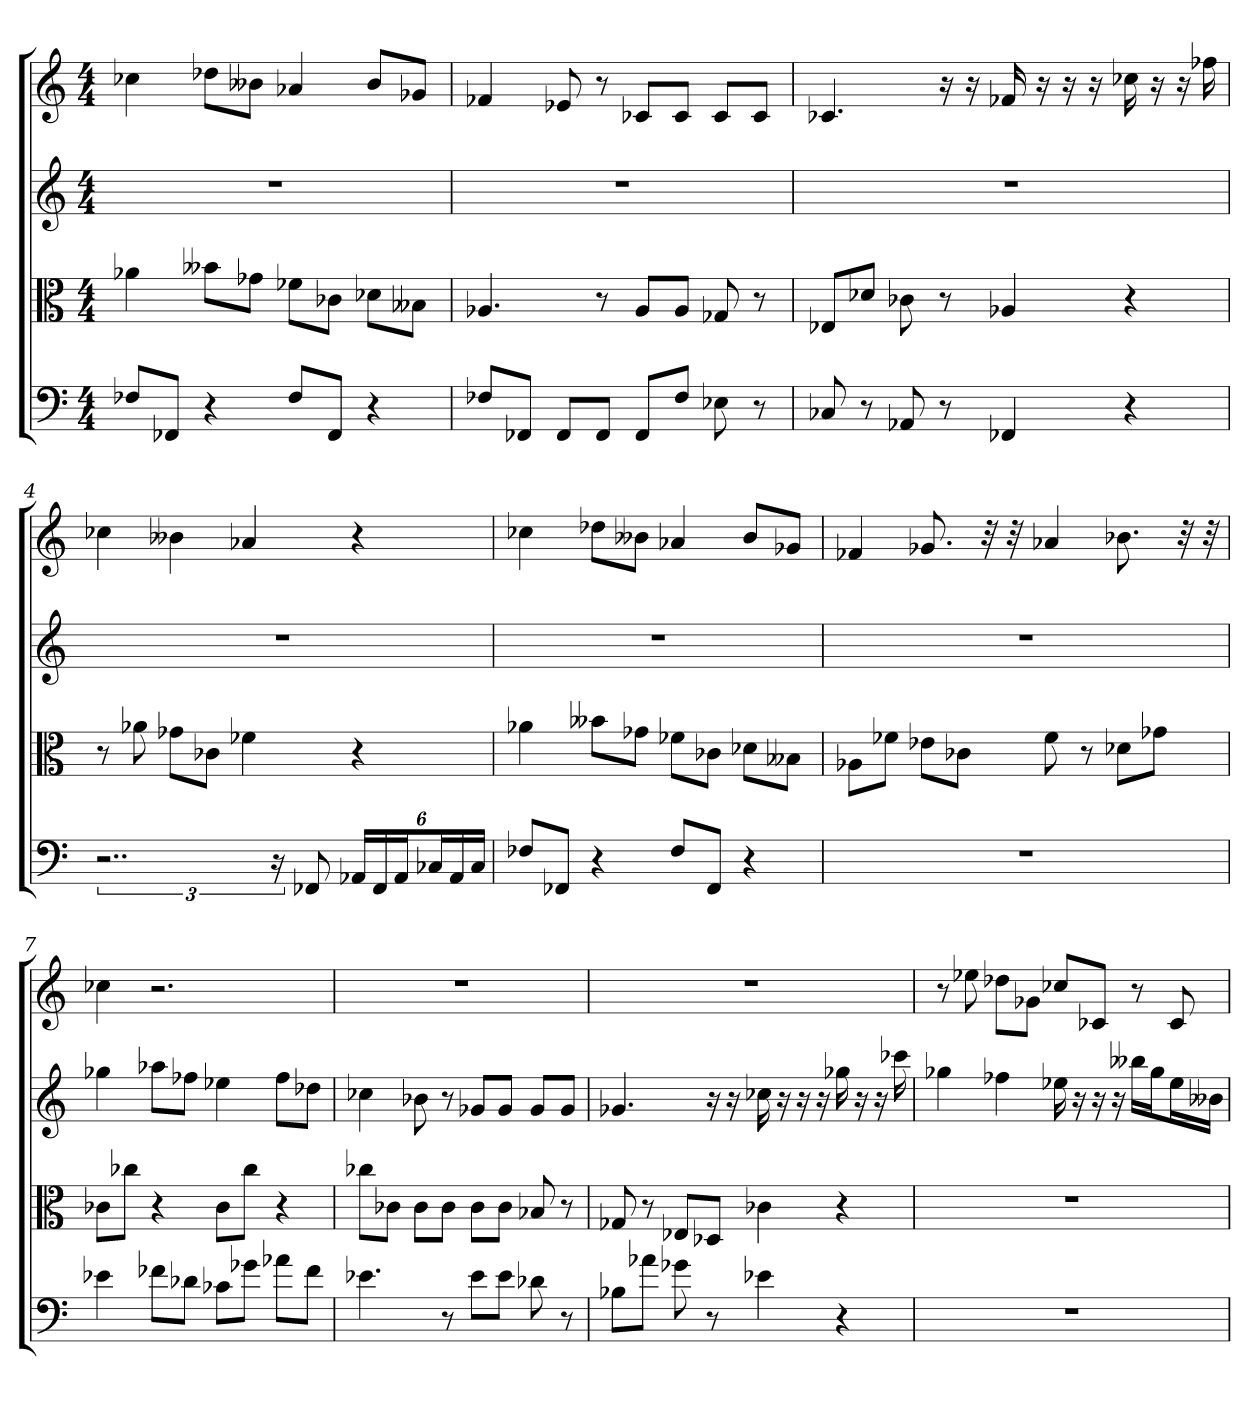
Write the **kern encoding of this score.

**kern	**kern	**kern	**kern
*part4	*part3	*part2	*part1
*staff4	*staff3	*staff2	*staff1
*clefF4	*clefC3	*clefG2	*clefG2
*k[]	*k[]	*k[]	*k[]
*M4/4	*M4/4	*M4/4	*M4/4
=	=	=	=
8F-X/L	4a-X	1r	4cc-X
8FF-X/J	.	.	.
4r	8b--X\L	.	8dd-X\L
.	8g-X\J	.	8b--X\J
8F-/L	8f-X\L	.	4a-X
8FF-/J	8c-X\J	.	.
4r	8d-X\L	.	8b--/L
.	8B--X\J	.	8g-X/J
=2	=2	=2	=2
8F-X/L	4.A-X	1r	4f-X
8FF-X/J	.	.	.
8FF-/L	.	.	8e-X
8FF-/J	8r	.	8r
8FF-/L	8A-/L	.	8c-X/L
8F-/J	8A-/J	.	8c-/J
8E-X	8G-X	.	8c-/L
8r	8r	.	8c-/J
=3	=3	=3	=3
8C-X	8E-X/L	1r	4.c-X
8r	8d-X/J	.	.
8AA-X	8c-X	.	.
8r	8r	.	16r
.	.	.	16r
4FF-X	4A-X	.	16f-X
.	.	.	16r
.	.	.	16r
.	.	.	16r
4r	4r	.	16cc-X
.	.	.	16r
.	.	.	16r
.	.	.	16ff-X
=4	=4	=4	=4
3..r	8r	1r	4cc-X
.	8a-X	.	.
.	8g-X\L	.	4b--X
.	8c-X\J	.	.
.	4f-X	.	4a-X
24r	.	.	.
8FF-X	.	.	.
24AA-X/LL	4r	.	4r
24FF-/	.	.	.
24AA-/J	.	.	.
24C-X/L	.	.	.
24AA-/	.	.	.
24C-/JJ	.	.	.
=5	=5	=5	=5
8F-X/L	4a-X	1r	4cc-X
8FF-X/J	.	.	.
4r	8b--X\L	.	8dd-X\L
.	8g-X\J	.	8b--X\J
8F-/L	8f-X\L	.	4a-X
8FF-/J	8c-X\J	.	.
4r	8d-X\L	.	8b--/L
.	8B--X\J	.	8g-X/J
=6	=6	=6	=6
1r	8A-X\L	1r	4f-X
.	8f-X\J	.	.
.	8e-X\L	.	8.g-X
.	8c-X\J	.	.
.	.	.	32r
.	.	.	32r
.	8f-	.	4a-X
.	8r	.	.
.	8d-X\L	.	8.b-X
.	8g-X\J	.	.
.	.	.	32r
.	.	.	32r
=7	=7	=7	=7
4e-X	8c-X\L	4gg-X	4cc-X
.	8cc-X\J	.	.
8f-X\L	4r	8aa-X\L	2.r
8d-X\J	.	8ff-X\J	.
8c-X\L	8c-\L	4ee-X	.
8g-X\J	8cc-\J	.	.
8a-X\L	4r	8ff-\L	.
8f-\J	.	8dd-X\J	.
=8	=8	=8	=8
4.e-X	8cc-X\L	4cc-X	1r
.	8c-X\J	.	.
.	8c-\L	8b-X	.
8r	8c-\J	8r	.
8e-\L	8c-\L	8g-X/L	.
8e-\J	8c-\J	8g-/J	.
8d-X	8B-X	8g-/L	.
8r	8r	8g-/J	.
=9	=9	=9	=9
8B-X\L	8G-X	4.g-X	1r
8a-X\J	8r	.	.
8g-X	8E-X/L	.	.
8r	8D-X/J	16r	.
.	.	16r	.
4e-X	4c-X	16cc-X	.
.	.	16r	.
.	.	16r	.
.	.	16r	.
4r	4r	16gg-X	.
.	.	16r	.
.	.	16r	.
.	.	16ccc-X	.
=10	=10	=10	=10
1r	1r	4gg-X	8r
.	.	.	8ee-X
.	.	4ff-X	8dd-X\L
.	.	.	8g-X\J
.	.	16ee-X	8cc-X/L
.	.	16r	.
.	.	16r	8c-X/J
.	.	16r	.
.	.	16bb--X\LL	8r
.	.	16gg-\J	.
.	.	16ee-\L	8c-
.	.	16b--X\JJ	.
=	=	=	=
*-	*-	*-	*-
